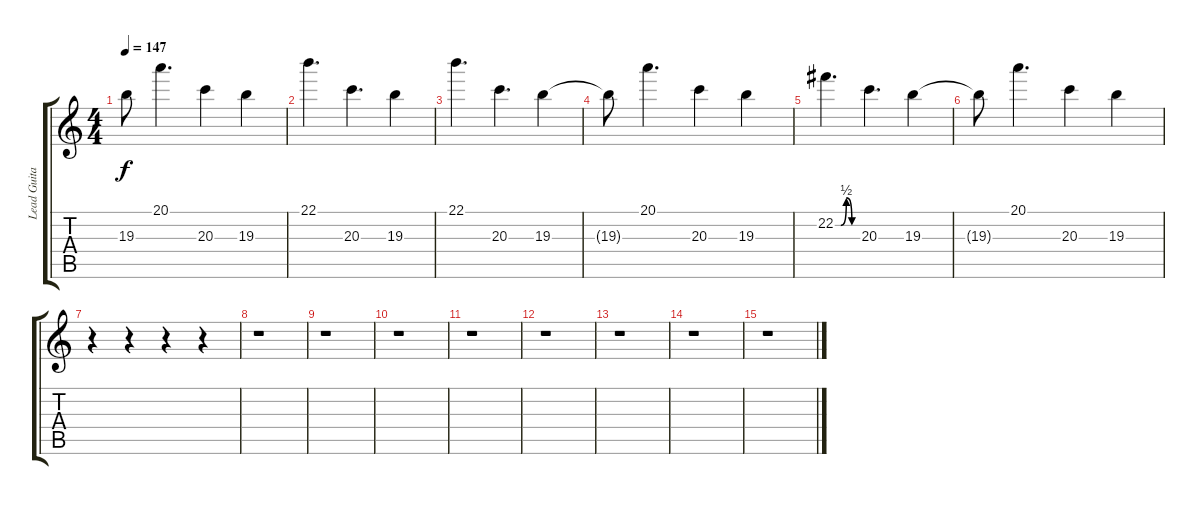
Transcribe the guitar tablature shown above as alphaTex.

\track ("Lead Guitar " "Lead Guita") {instrument distortionguitar}
\staff {score tabs}
\tuning (Db4 Ab3 E3 B2 Gb2 B1) {hide}
\ts (4 4)
\tempo 147
\clef g2
\ks c
19.3{t}.8{dy f} 20.1.4{d} 20.3.4 19.3.4 |
22.1.4{d} 20.3.4{d} 19.3.4 |
22.1.4{d} 20.3.4{d} 19.3.4 |
19.3{t}.8 20.1.4{d} 20.3.4 19.3.4 |
22.2{be (custom 0 0 15 0 30 2 45 0 60 0)}.4{d} 20.3.4{d} 19.3.4 |
19.3{t}.8 20.1.4{d} 20.3.4 19.3.4 |
r.4 r.4 r.4 r.4 |
r.1 |
r.1 |
r.1 |
r.1 |
r.1 |
r.1 |
r.1 |
r.1
